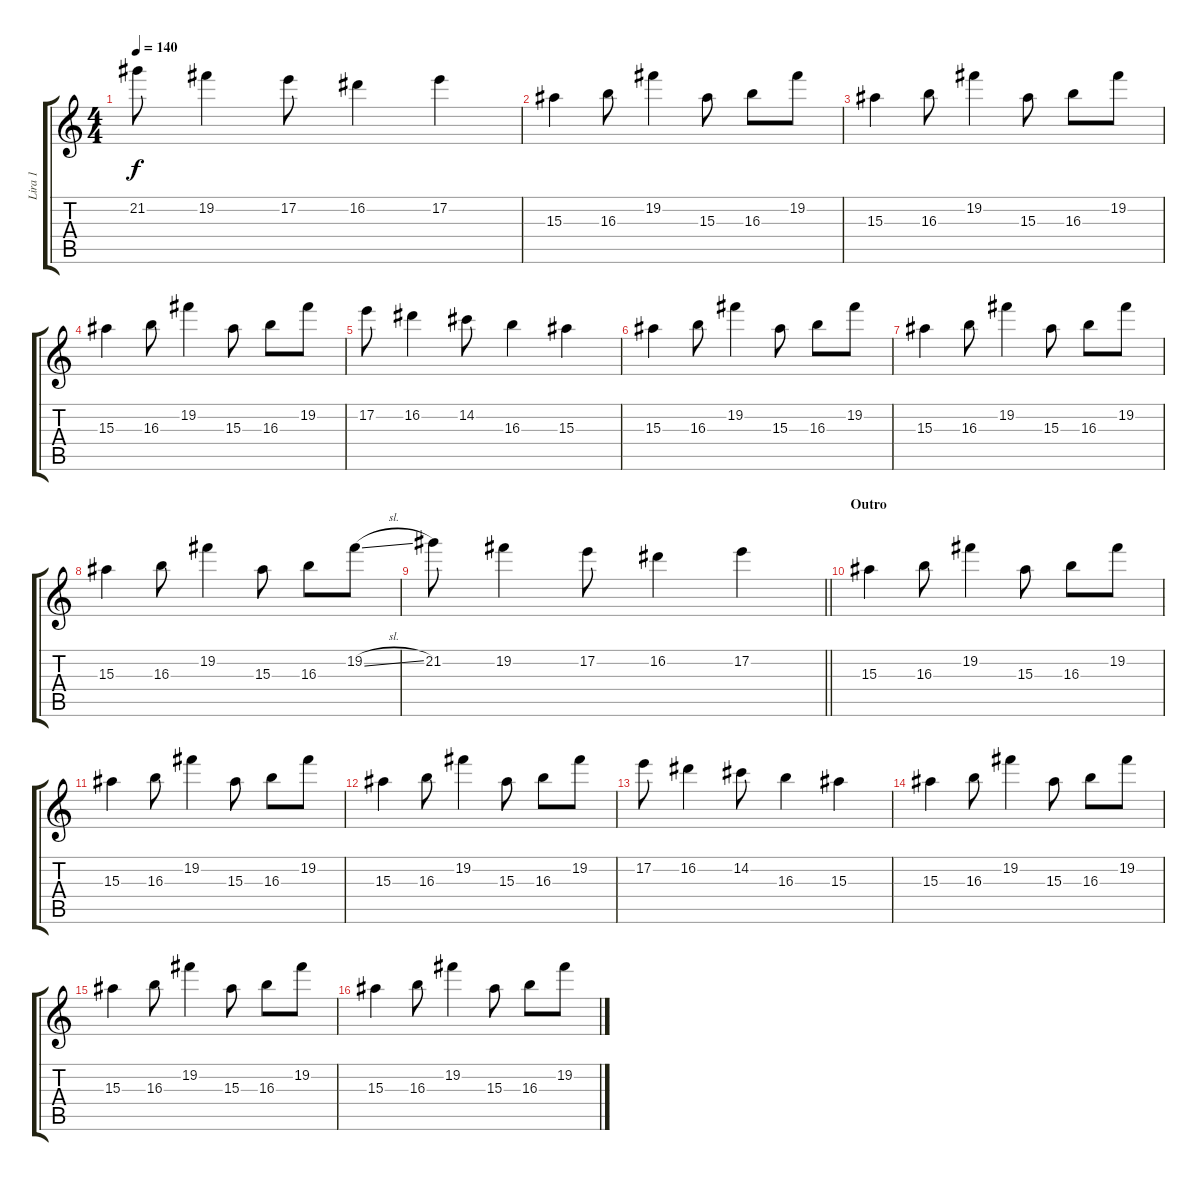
\track ("Lira 1" "Lira 1") {instrument overdrivenguitar}
\staff {score tabs}
\tuning (E4 B3 G3 D3 A2 E2) {hide}
\ts (4 4)
\tempo 140
\clef g2
\ks c
21.2.8{dy f} 19.2.4 17.2.8 16.2.4 17.2.4 |
15.3.4 16.3.8 19.2.4 15.3.8 16.3.8 19.2.8 |
15.3.4 16.3.8 19.2.4 15.3.8 16.3.8 19.2.8 |
15.3.4 16.3.8 19.2.4 15.3.8 16.3.8 19.2.8 |
17.2.8 16.2.4 14.2.8 16.3.4 15.3.4 |
15.3.4 16.3.8 19.2.4 15.3.8 16.3.8 19.2.8 |
15.3.4 16.3.8 19.2.4 15.3.8 16.3.8 19.2.8 |
15.3.4 16.3.8 19.2.4 15.3.8 16.3.8 19.2{sl}.8 |
\barLineRight lightlight
21.2.8 19.2.4 17.2.8 16.2.4 17.2.4 |
\section ("" "Outro")
15.3.4 16.3.8 19.2.4 15.3.8 16.3.8 19.2.8 |
15.3.4 16.3.8 19.2.4 15.3.8 16.3.8 19.2.8 |
15.3.4 16.3.8 19.2.4 15.3.8 16.3.8 19.2.8 |
17.2.8 16.2.4 14.2.8 16.3.4 15.3.4 |
15.3.4 16.3.8 19.2.4 15.3.8 16.3.8 19.2.8 |
15.3.4 16.3.8 19.2.4 15.3.8 16.3.8 19.2.8 |
15.3.4 16.3.8 19.2.4 15.3.8 16.3.8 19.2{sl}.8
